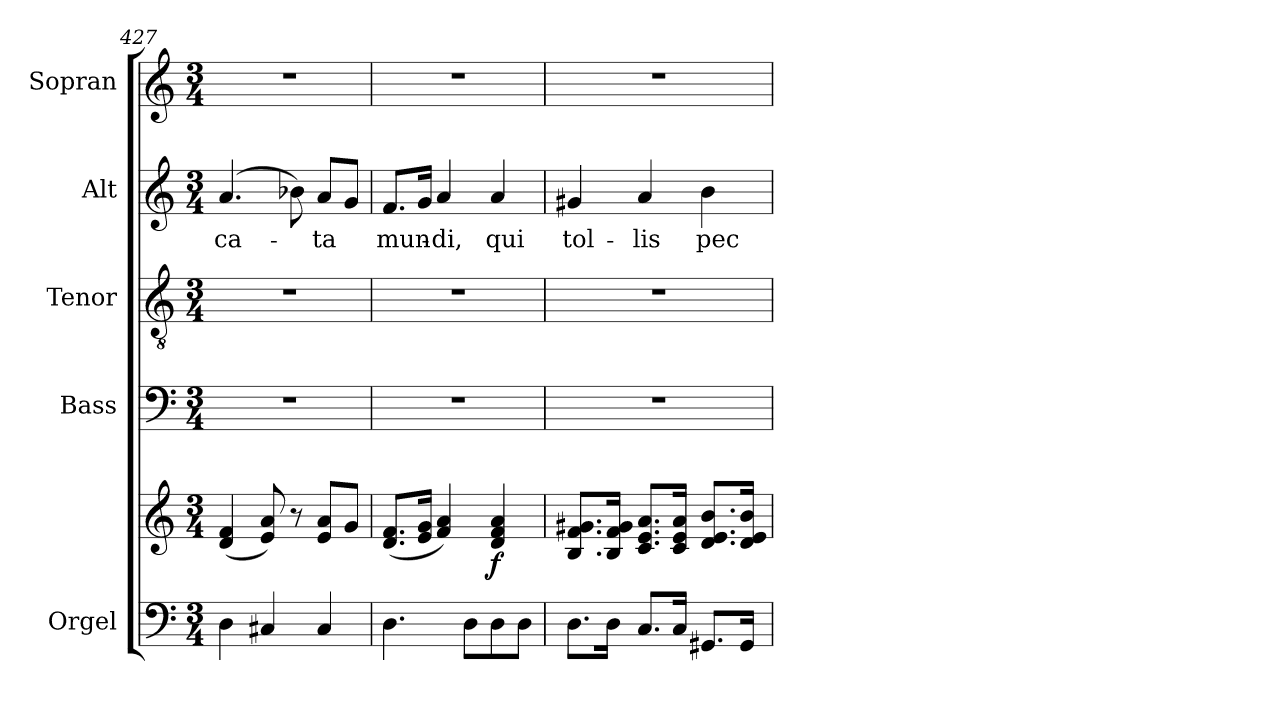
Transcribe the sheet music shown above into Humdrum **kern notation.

**kern	**kern	**dynam	**kern	**kern	**kern	**text	**kern
*part5	*part5	*part5	*part4	*part3	*part2	*part2	*part1
*staff6	*staff5	*staff5/6	*staff4	*staff3	*staff2	*staff2	*staff1
*I"Orgel	*	*	*I"Bass	*I"Tenor	*I"Alt	*	*I"Sopran
*I'Org.	*	*	*I'B.	*I'T.	*I'A.	*	*I'S.
*clefF4	*clefG2	*	*clefF4	*clefGv2	*clefG2	*	*clefG2
*k[]	*k[]	*	*k[]	*k[]	*k[]	*	*k[]
*C:	*C:	*	*C:	*C:	*C:	*	*C:
*M3/4	*M3/4	*	*M3/4	*M3/4	*M3/4	*	*M3/4
=427	=427	=427	=427	=427	=427	=427	=427
!	!	!	!	!	!	!LO:LY:b	!
4D\	(<4d/ 4f/	.	2.r	2.r	(4.a/	-ca-	2.r
4C#X/	8e/ 8a/)	.	.	.	.	.	.
.	8r	.	.	.	8b-X\)	.	.
!	!	!	!	!	!	!LO:LY:b	!
4C#/	8e/ 8a/L	.	.	.	8a/L	-ta	.
.	8g/J	.	.	.	8g/J	.	.
=428	=428	=428	=428	=428	=428	=428	=428
!	!	!	!	!	!	!LO:LY:b	!
4.D\	(<8.d/ 8.f/L	.	2.r	2.r	8.f/L	mun-	2.r
.	16e/ 16g/Jk	.	.	.	16g/Jk	.	.
!	!	!	!	!	!	!LO:LY:b	!
.	4f/ 4a/)	.	.	.	4a/	-di,	.
8D\L	.	.	.	.	.	.	.
!	!	!LO:DY:b	!	!	!	!LO:LY:b	!
8D\	4d/ 4f/ 4a/	f	.	.	4a/	qui	.
8D\J	.	.	.	.	.	.	.
=429	=429	=429	=429	=429	=429	=429	=429
!	!	!	!	!	!	!LO:LY:b	!
8.D\L	8.B/ 8.f/ 8.g#X/L	.	2.r	2.r	4g#X/	tol-	2.r
16D\Jk	16B/ 16f/ 16g#/Jk	.	.	.	.	.	.
!	!	!	!	!	!	!LO:LY:b	!
8.C/L	8.c/ 8.e/ 8.a/L	.	.	.	4a/	-lis	.
16C/Jk	16c/ 16e/ 16a/Jk	.	.	.	.	.	.
!	!	!	!	!	!	!LO:LY:b	!
8.GG#X/L	8.d/ 8.e/ 8.b/L	.	.	.	4b\	pec-	.
16GG#/Jk	16d/ 16e/ 16b/Jk	.	.	.	.	.	.
=	=	=	=	=	=	=	=
*-	*-	*-	*-	*-	*-	*-	*-
